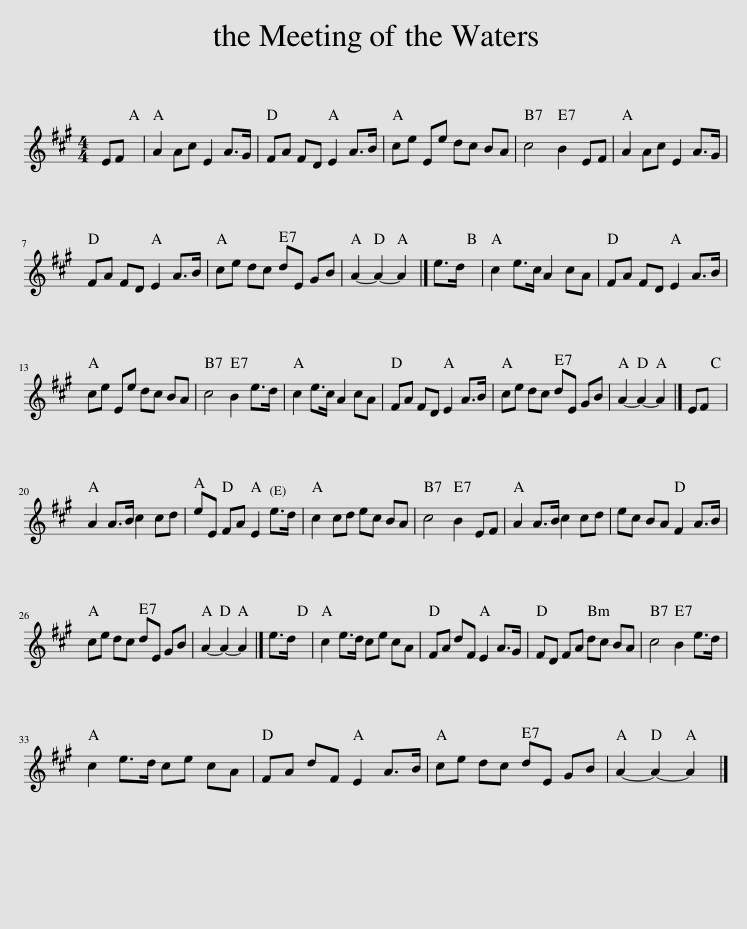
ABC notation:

X:1
L:1/8
M:4/4
I:linebreak $
K:A
V:1 treble
V:1
 EF | A2 Ac E2 A>G | FA FD E2 A>B | ce Ee dc BA | c4 B2 EF | %5
 A2 Ac E2 A>G |$ FA FD E2 A>B | ce dc dE GB | A2- A2- A2 |] e>d | %10
 c2 e>c A2 cA | FA FD E2 A>B |$ ce Ee dc BA | c4 B2 e>d | c2 e>c A2 cA | %15
 FA FD E2 A>B | ce dc dE GB | A2- A2- A2 |] EF |$ A2 A>B c2 cd | %20
 eE FA E2 e>d | c2 cd ec BA | c4 B2 EF | A2 A>B c2 cd | ec BA F2 A>B |$ %25
 ce dc dE GB | A2- A2- A2 |] e>d | c2 e>d ce cA | FA dF E2 A>G | %30
 FD FA dc BA | c4 B2 e>d |$ c2 e>d ce cA | FA dF E2 A>B | ce dc dE GB | %35
 A2- A2- A2 |] %36
